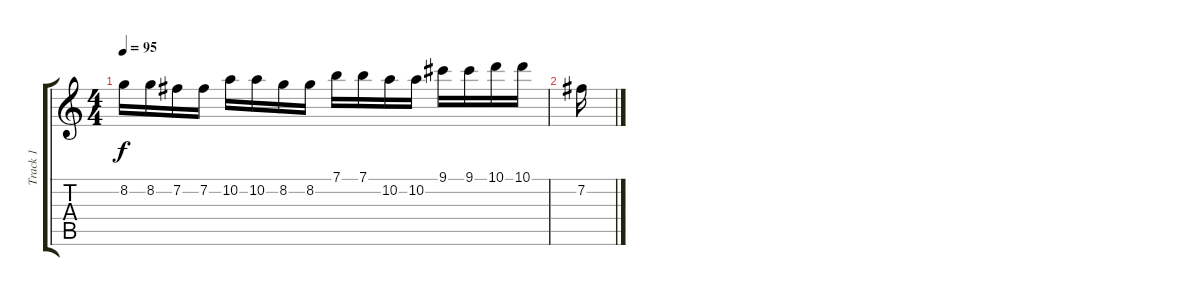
\track ("Track 1" "Track 1") {instrument overdrivenguitar}
\staff {score tabs}
\tuning (E4 B3 G3 D3 A2 E2) {hide}
\ts (4 4)
\tempo 95
\clef g2
\ks c
8.2.16{dy f} 8.2.16 7.2.16 7.2.16 10.2.16 10.2.16 8.2.16 8.2.16 7.1.16 7.1.16 10.2.16 10.2.16 9.1.16 9.1.16 10.1.16 10.1.16 |
7.2.16
